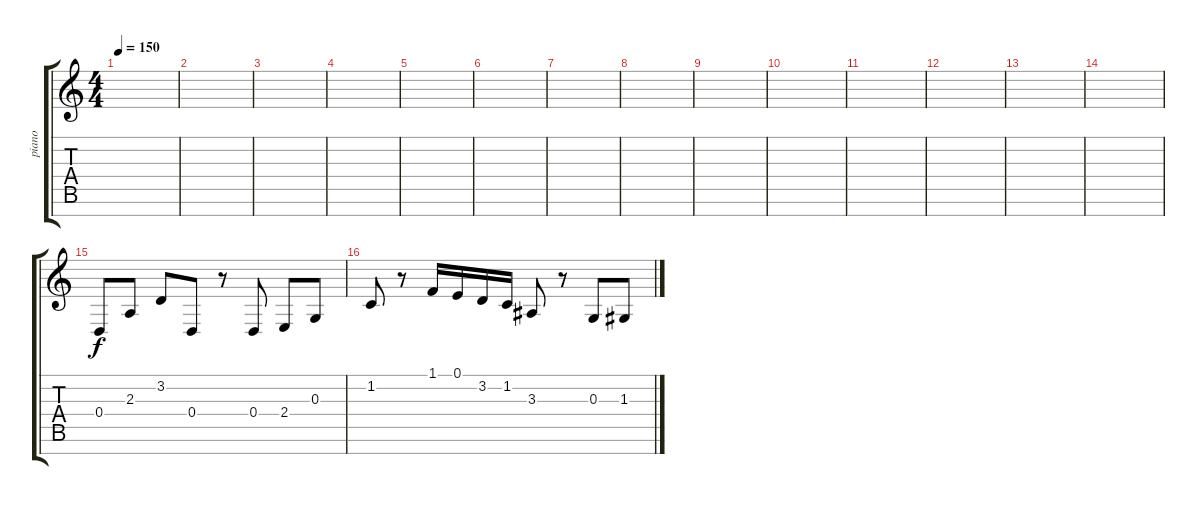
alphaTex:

\track ("piano" "piano") {instrument acousticgrandpiano}
\staff {score tabs}
\tuning (E4 B3 G3 D3 A2 E2 B1) {hide}
\ts (4 4)
\tempo 150
\clef g2
\ks c
|
|
|
|
|
|
|
|
|
|
|
|
|
|
0.4.8{instrument churchorgan} 2.3.8 3.2.8 0.4.8 r.8 0.4.8 2.4.8 0.3.8 |
1.2.8 r.8 1.1.16 0.1.16 3.2.16 1.2.16 3.3.8 r.8 0.3.8 1.3.8
